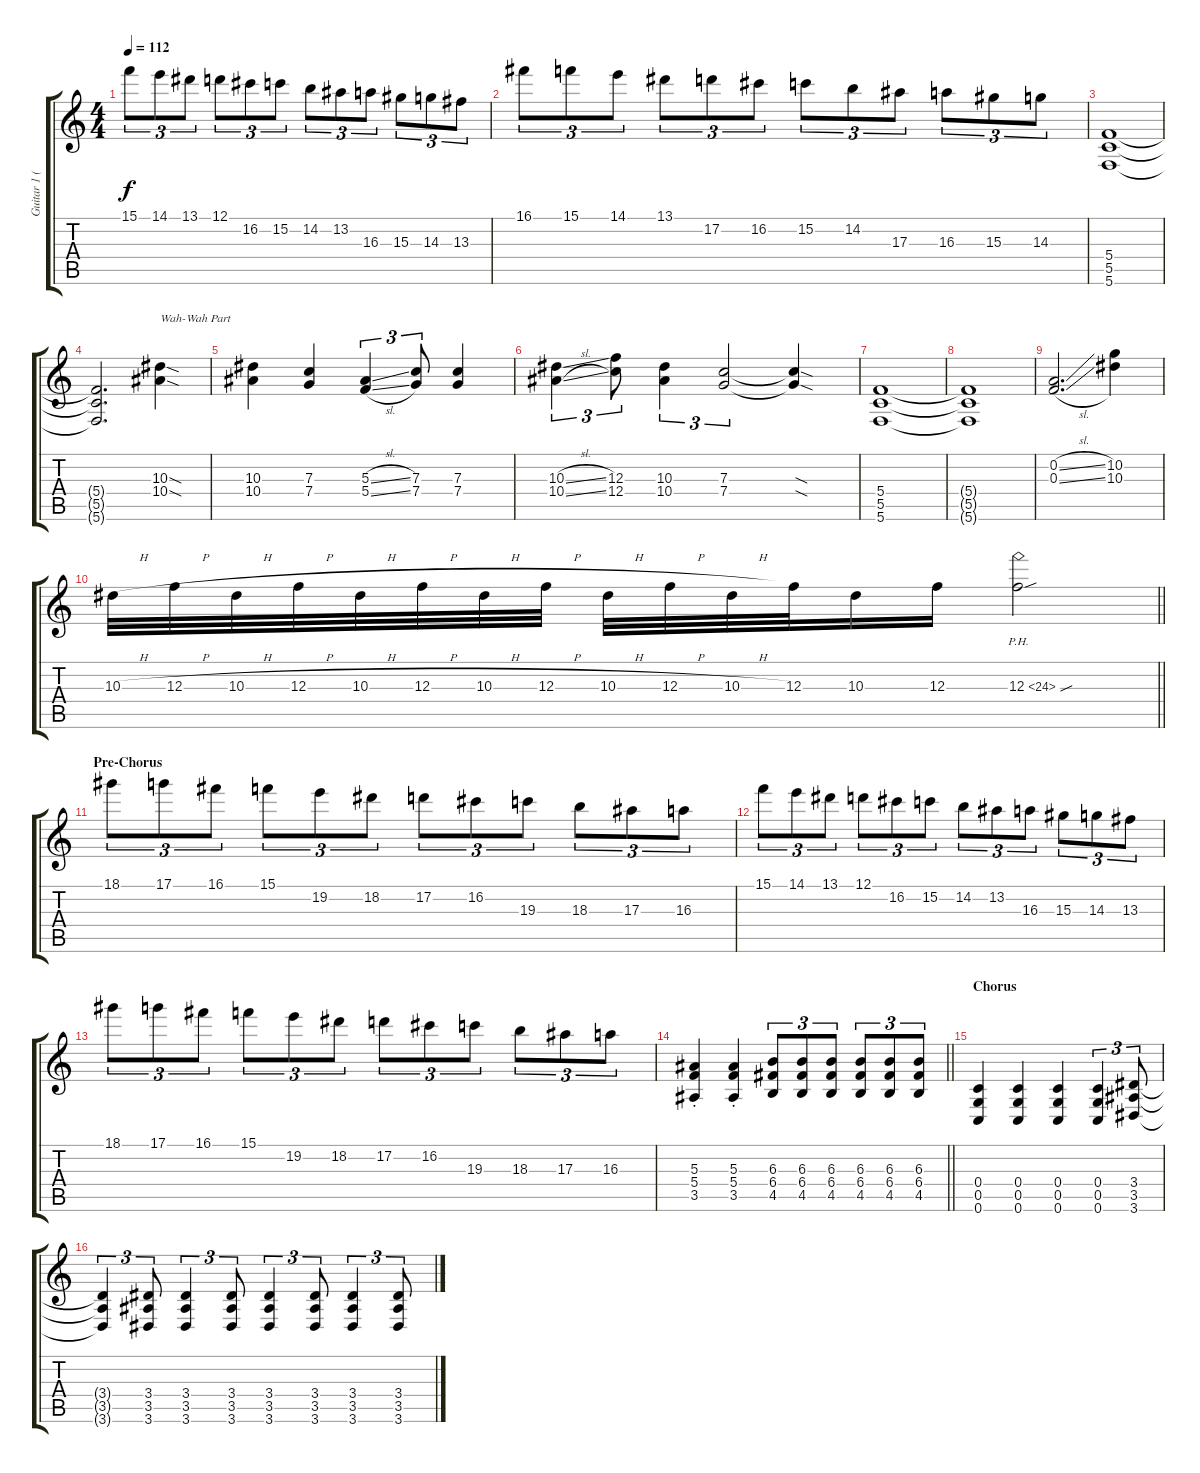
\track ("Guitar 1 (Dan Jacobs)" "Guitar 1 (") {instrument distortionguitar}
\staff {score tabs}
\tuning (D4 A3 F3 C3 G2 C2) {hide}
\ts (4 4)
\tempo 112
\clef g2
\ks c
15.1.8{tu (3 2) dy f} 14.1.8{tu (3 2)} 13.1.8{tu (3 2)} 12.1.8{tu (3 2)} 16.2.8{tu (3 2)} 15.2.8{tu (3 2)} 14.2.8{tu (3 2)} 13.2.8{tu (3 2)} 16.3.8{tu (3 2)} 15.3.8{tu (3 2)} 14.3.8{tu (3 2)} 13.3.8{tu (3 2)} |
16.1.8{tu (3 2)} 15.1.8{tu (3 2)} 14.1.8{tu (3 2)} 13.1.8{tu (3 2)} 17.2.8{tu (3 2)} 16.2.8{tu (3 2)} 15.2.8{tu (3 2)} 14.2.8{tu (3 2)} 17.3.8{tu (3 2)} 16.3.8{tu (3 2)} 15.3.8{tu (3 2)} 14.3.8{tu (3 2)} |
(5.4 5.5 5.6).1 |
(5.4{t} 5.5{t} 5.6{t}).2{d} (10.3{sod} 10.4{sod}).4{txt "Wah-Wah Part"} |
(10.3 10.4).4 (7.3 7.4).4 (5.3{sl} 5.4{sl}).4{tu (3 2)} (7.3 7.4).8{tu (3 2)} (7.3 7.4).4 |
(10.3{sl} 10.4{sl}).4{tu (3 2)} (12.3 12.4).8{tu (3 2)} (10.3 10.4).4{tu (3 2)} (7.3 7.4).2{tu (3 2)} (7.3{sod t} 7.4{sod t}).4 |
(5.4 5.5 5.6).1 |
(5.4{t} 5.5{t} 5.6{t}).1 |
(0.2{sl} 0.3{sl}).2{d} (10.2 10.3).4 |
\barLineRight lightlight
10.3{h}.32 12.3{h}.32 10.3{h}.32 12.3{h}.32 10.3{h}.32 12.3{h}.32 10.3{h}.32 12.3{h}.32 10.3{h}.32 12.3{h}.32 10.3{h}.32 12.3.32 10.3.16 12.3.16 12.3{ph 12 sou}.2 |
\section ("" "Pre-Chorus")
18.1.8{tu (3 2) volume 5} 17.1.8{tu (3 2)} 16.1.8{tu (3 2)} 15.1.8{tu (3 2)} 19.2.8{tu (3 2)} 18.2.8{tu (3 2)} 17.2.8{tu (3 2)} 16.2.8{tu (3 2)} 19.3.8{tu (3 2)} 18.3.8{tu (3 2)} 17.3.8{tu (3 2)} 16.3.8{tu (3 2)} |
15.1.8{tu (3 2)} 14.1.8{tu (3 2)} 13.1.8{tu (3 2)} 12.1.8{tu (3 2)} 16.2.8{tu (3 2)} 15.2.8{tu (3 2)} 14.2.8{tu (3 2)} 13.2.8{tu (3 2)} 16.3.8{tu (3 2)} 15.3.8{tu (3 2)} 14.3.8{tu (3 2)} 13.3.8{tu (3 2)} |
18.1.8{tu (3 2)} 17.1.8{tu (3 2)} 16.1.8{tu (3 2)} 15.1.8{tu (3 2)} 19.2.8{tu (3 2)} 18.2.8{tu (3 2)} 17.2.8{tu (3 2)} 16.2.8{tu (3 2)} 19.3.8{tu (3 2)} 18.3.8{tu (3 2)} 17.3.8{tu (3 2)} 16.3.8{tu (3 2)} |
\barLineRight lightlight
(5.3{st} 5.4{st} 3.5{st}).4{volume 11} (5.3{st} 5.4{st} 3.5{st}).4 (6.3 6.4 4.5).8{tu (3 2)} (6.3 6.4 4.5).8{tu (3 2)} (6.3 6.4 4.5).8{tu (3 2)} (6.3 6.4 4.5).8{tu (3 2)} (6.3 6.4 4.5).8{tu (3 2)} (6.3 6.4 4.5).8{tu (3 2)} |
\section ("" "Chorus")
(0.4 0.5 0.6).4{balance 8} (0.4 0.5 0.6).4 (0.4 0.5 0.6).4 (0.4 0.5 0.6).4{tu (3 2)} (3.4 3.5 3.6).8{tu (3 2)} |
(3.4{t} 3.5{t} 3.6{t}).4{tu (3 2)} (3.4 3.5 3.6).8{tu (3 2)} (3.4 3.5 3.6).4{tu (3 2)} (3.4 3.5 3.6).8{tu (3 2)} (3.4 3.5 3.6).4{tu (3 2)} (3.4 3.5 3.6).8{tu (3 2)} (3.4 3.5 3.6).4{tu (3 2)} (3.4 3.5 3.6).8{tu (3 2)}
